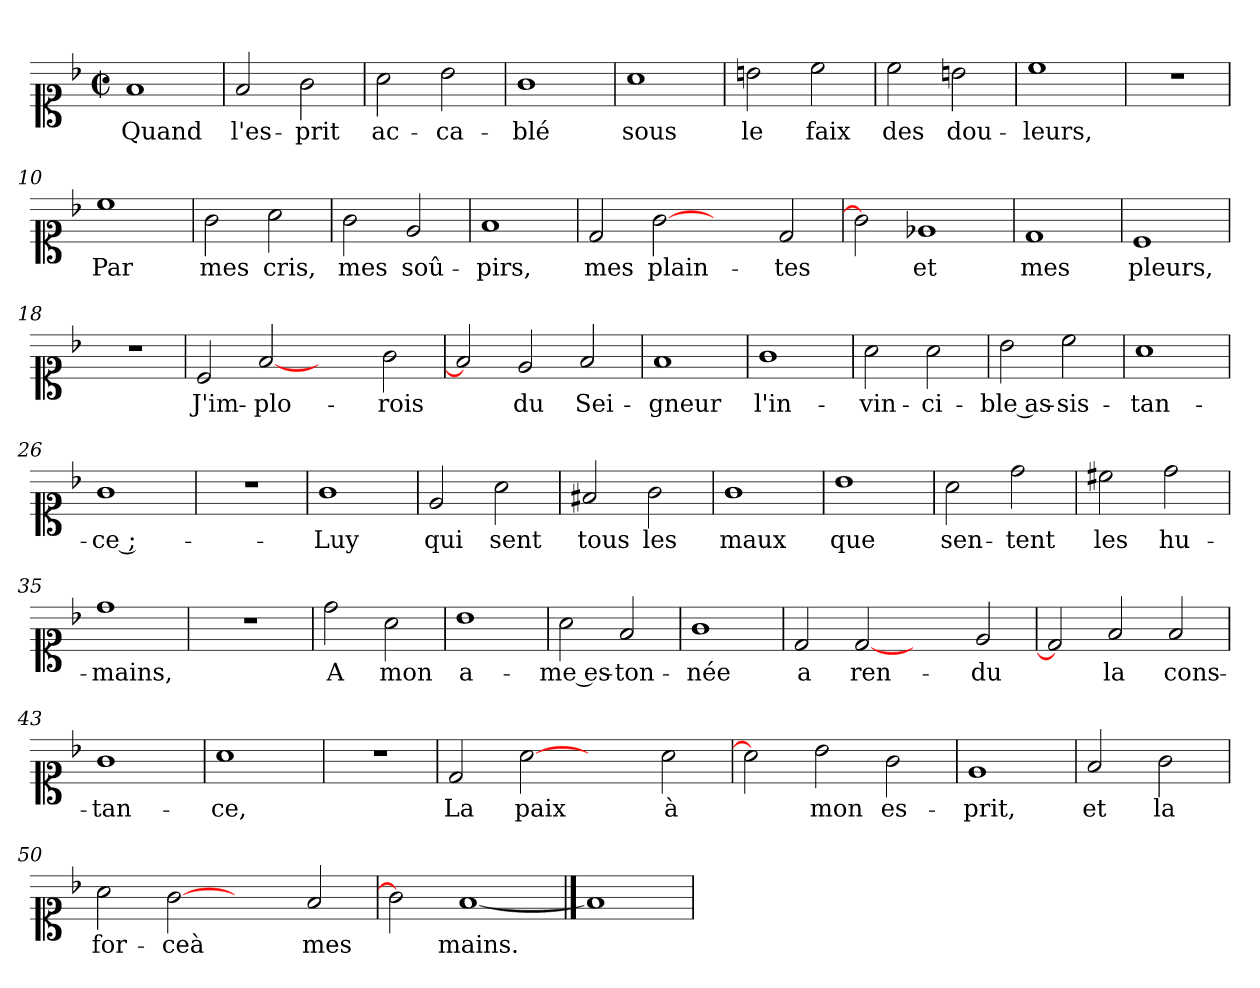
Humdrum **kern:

**kern	**text
*part1	*part1
*staff1	*staff1
*clefC1	*
*k[b-]	*
*F:	*
*M2/2	*
*met(c|)	*
=1	=1
1f	Quand
=2	=2
2f/	l'es-
2g\	-prit
=3	=3
2a\	ac-
2b-\	-ca-
=4	=4
1g	-blé
=5	=5
1a	sous
=6	=6
2bn\	le
2cc\	faix
=7	=7
2cc\	des
2bn\	dou-
!!LO:LB:g=z
=8	=8
1cc	-leurs,
=9	=9
1r	.
=10	=10
1cc	Par
=11	=11
2g\	mes
2a\	cris,
=12	=12
2g\	mes
2e/	soû-
=13	=13
1f	-pirs,
=14	=14
2d/	mes
[2g	plain-
2ryy	.
2d/	-tes
!!LO:LB:g=z
=15	=15
2g]	.
1e-X	et
=16	=16
1d	mes
=17	=17
1c	pleurs,
=18	=18
1r	.
=19	=19
2c/	J'im-
[2f	-plo-
2ryy	.
2g\	-rois
=20	=20
2f]	.
2e/	du
2f/	Sei-
=21	=21
1f	-gneur
!!LO:LB:g=z
=22	=22
1g	l'in-
=23	=23
2a\	-vin-
2a\	-ci-
=24	=24
2b-\	ble as-
2cc\	-sis-
=25	=25
1a	-tan-
=26	=26
1g	ce ;-
=27	=27
1r	.
=28	=28
1g	-Luy
=29	=29
2e/	qui
2a\	sent
!!LO:LB:g=z
=30	=30
2f#X/	tous
2g\	les
=31	=31
1g	maux
=32	=32
1b-	que
=33	=33
2a\	sen-
2dd\	-tent
=34	=34
2cc#X\	les
2dd\	hu-
=35	=35
1dd	-mains,
=36	=36
1r	.
=37	=37
2dd\	A
2a\	mon
!!LO:LB:g=z
=38	=38
1b-	a-
=39	=39
2a\	me es-
2f/	-ton-
=40	=40
1g	-née
=41	=41
2d/	a
[2d	ren-
2ryy	.
2e/	-du
=42	=42
2d]	.
2f/	la
2f/	cons-
=43	=43
1g	-tan-
=44	=44
1a	-ce,
!!LO:LB:g=z
=45	=45
1r	.
=46	=46
2d/	La
[2a	paix
2ryy	.
2a\	à
=47	=47
2a]	.
2b-\	mon
2g\	es-
=48	=48
1e	-prit,
=49	=49
2f/	et
2g\	la
=50	=50
2a\	for-
[2g	-ceà
2ryy	.
2f/	mes
!!LO:LB:g=z
=51	=51
2g]	.
[1f	mains.
==52	==52
1f]	.
=	=
*-	*-
